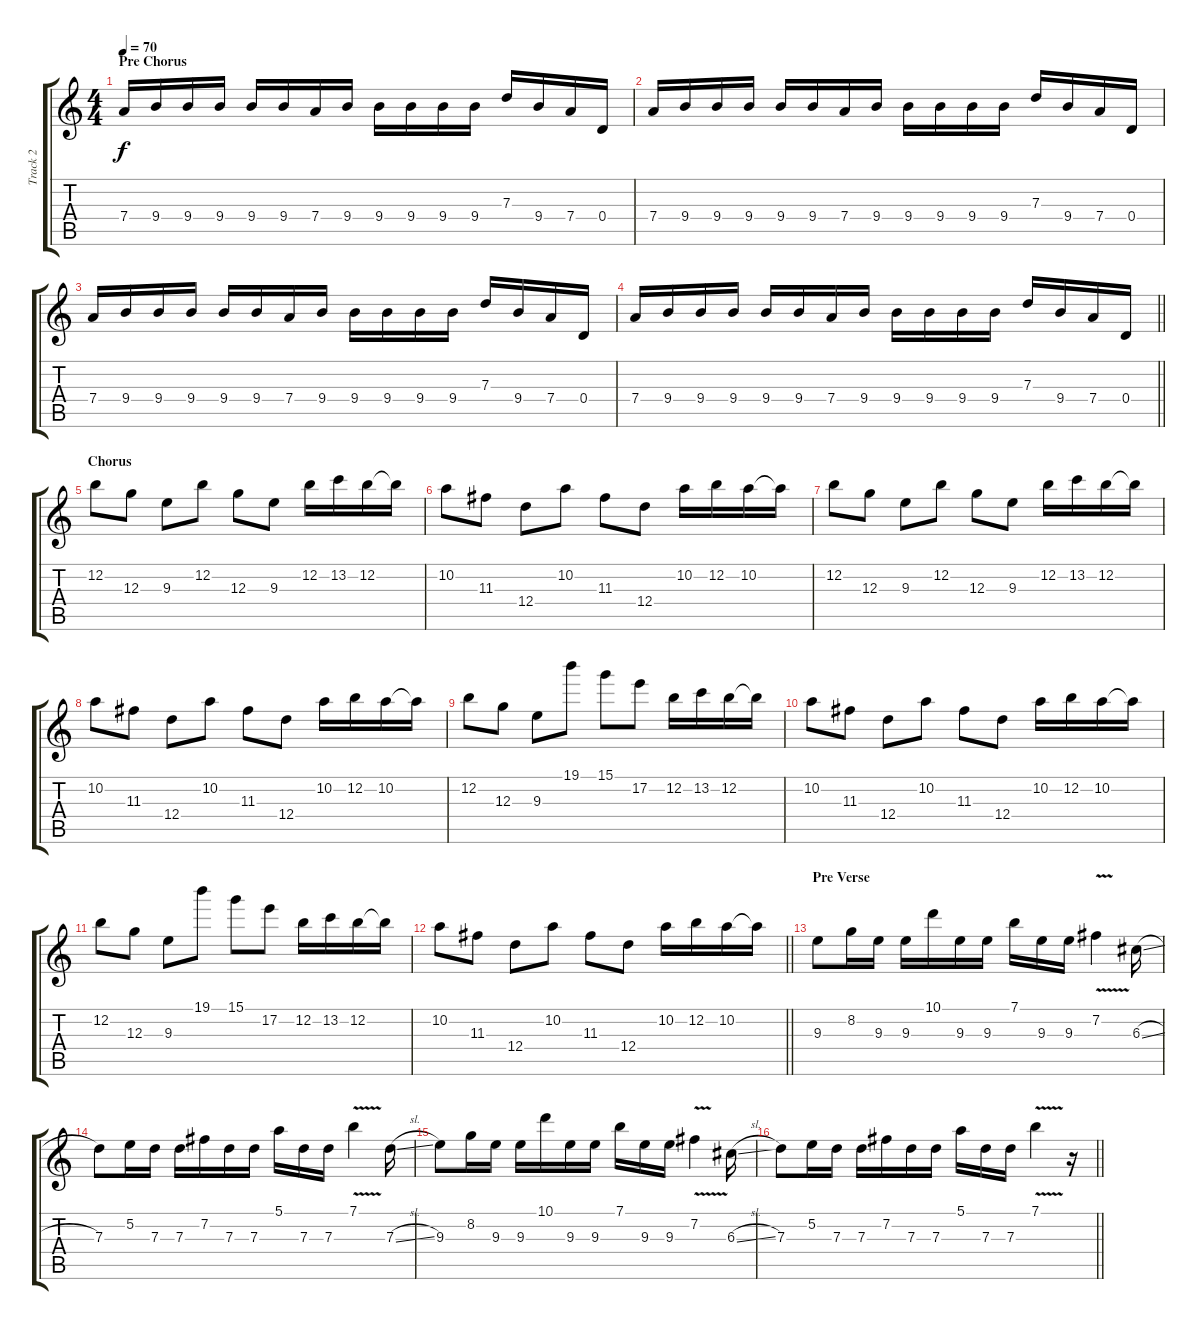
\track ("Track 2" "Track 2") {instrument electricguitarclean}
\staff {score tabs}
\tuning (E4 B3 G3 D3 A2 E2) {hide}
\ts (4 4)
\section ("" "Pre Chorus")
\tempo 70
\clef g2
\ks c
7.4.16{dy f} 9.4.16 9.4.16 9.4.16 9.4.16 9.4.16 7.4.16 9.4.16 9.4.16 9.4.16 9.4.16 9.4.16 7.3.16 9.4.16 7.4.16 0.4.16 |
7.4.16 9.4.16 9.4.16 9.4.16 9.4.16 9.4.16 7.4.16 9.4.16 9.4.16 9.4.16 9.4.16 9.4.16 7.3.16 9.4.16 7.4.16 0.4.16 |
7.4.16 9.4.16 9.4.16 9.4.16 9.4.16 9.4.16 7.4.16 9.4.16 9.4.16 9.4.16 9.4.16 9.4.16 7.3.16 9.4.16 7.4.16 0.4.16 |
\barLineRight lightlight
7.4.16 9.4.16 9.4.16 9.4.16 9.4.16 9.4.16 7.4.16 9.4.16 9.4.16 9.4.16 9.4.16 9.4.16 7.3.16 9.4.16 7.4.16 0.4.16 |
\section ("" "Chorus")
12.2.8{balance 5 instrument overdrivenguitar} 12.3.8 9.3.8 12.2.8 12.3.8 9.3.8 12.2.16 13.2.16 12.2.16 12.2{t}.16 |
10.2.8 11.3.8 12.4.8 10.2.8 11.3.8 12.4.8 10.2.16 12.2.16 10.2.16 10.2{t}.16 |
12.2.8 12.3.8 9.3.8 12.2.8 12.3.8 9.3.8 12.2.16 13.2.16 12.2.16 12.2{t}.16 |
10.2.8 11.3.8 12.4.8 10.2.8 11.3.8 12.4.8 10.2.16 12.2.16 10.2.16 10.2{t}.16 |
12.2.8 12.3.8 9.3.8 19.1.8 15.1.8 17.2.8 12.2.16 13.2.16 12.2.16 12.2{t}.16 |
10.2.8 11.3.8 12.4.8 10.2.8 11.3.8 12.4.8 10.2.16 12.2.16 10.2.16 10.2{t}.16 |
12.2.8 12.3.8 9.3.8 19.1.8 15.1.8 17.2.8 12.2.16 13.2.16 12.2.16 12.2{t}.16 |
\barLineRight lightlight
10.2.8 11.3.8 12.4.8 10.2.8 11.3.8 12.4.8 10.2.16 12.2.16 10.2.16 10.2{t}.16 |
\section ("" "Pre Verse")
9.3.8{balance 12 instrument electricguitarclean} 8.2.16 9.3.16 9.3.16 10.1.16 9.3.16 9.3.16 7.1.16 9.3.16 9.3.16 7.2{v}.4 6.3{sl}.16 |
7.3.8 5.2.16 7.3.16 7.3.16 7.2.16 7.3.16 7.3.16 5.1.16 7.3.16 7.3.16 7.1{v}.4 7.3{sl}.16 |
9.3.8 8.2.16 9.3.16 9.3.16 10.1.16 9.3.16 9.3.16 7.1.16 9.3.16 9.3.16 7.2{v}.4 6.3{sl}.16 |
\barLineRight lightlight
7.3.8 5.2.16 7.3.16 7.3.16 7.2.16 7.3.16 7.3.16 5.1.16 7.3.16 7.3.16 7.1{v}.4 r.16
